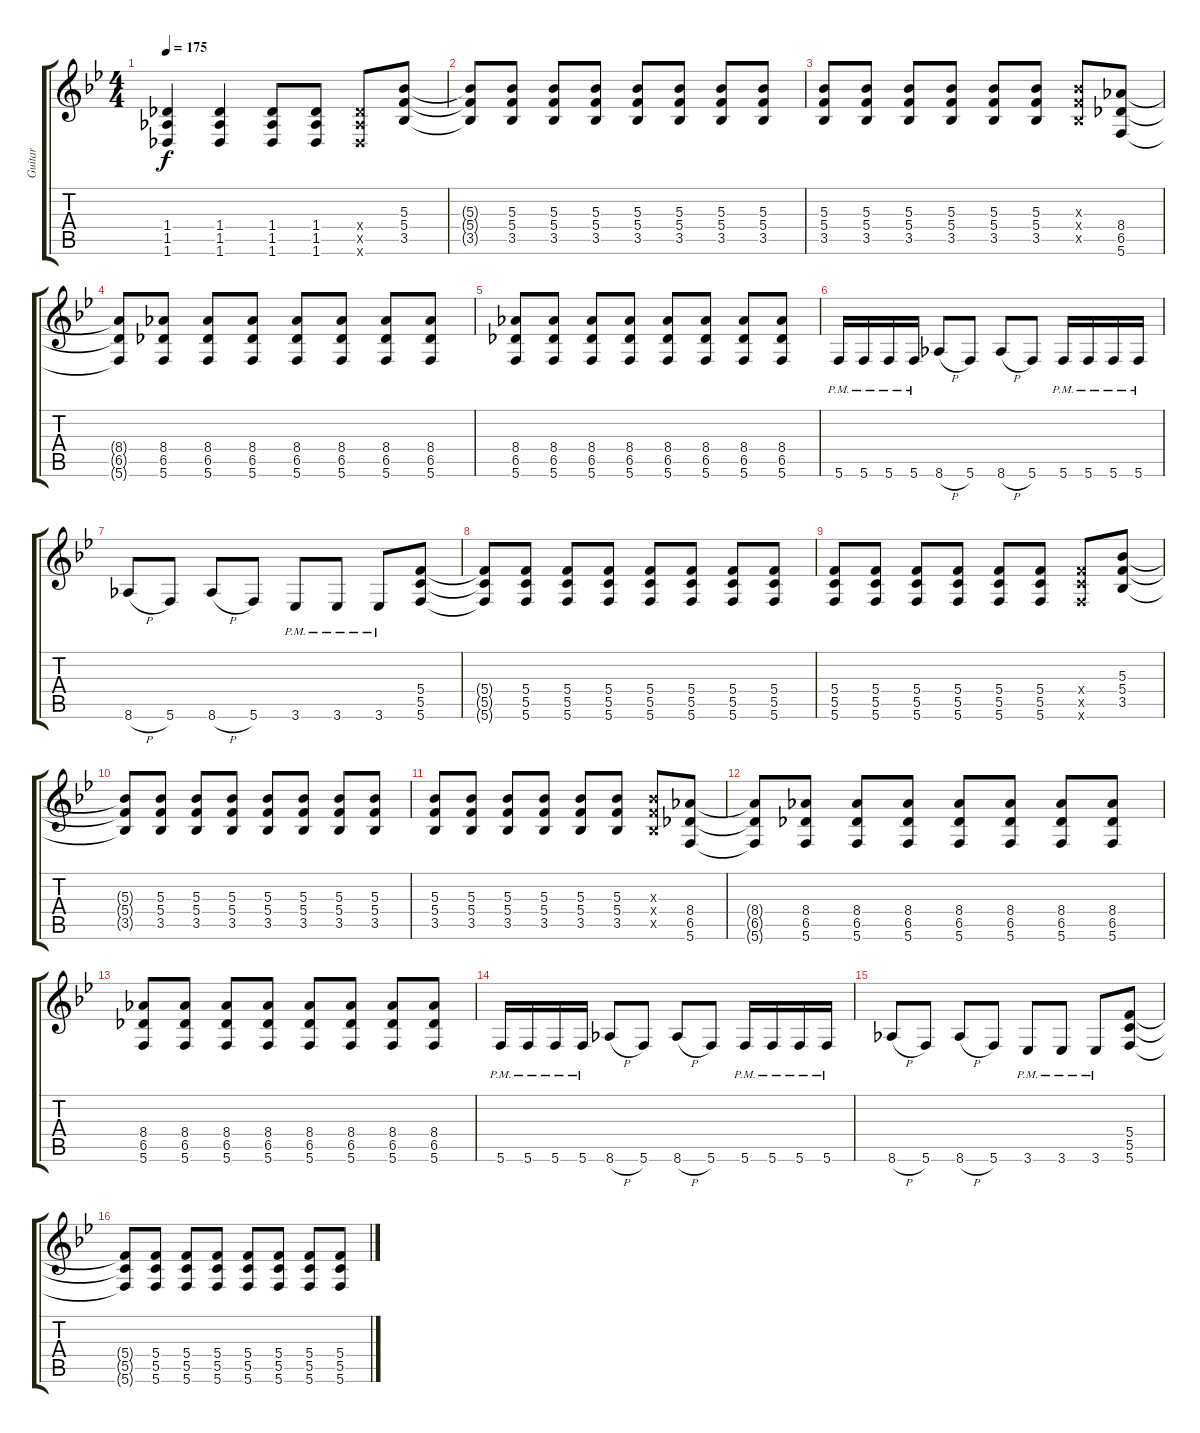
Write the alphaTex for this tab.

\track ("Guitar" "Guitar") {instrument overdrivenguitar}
\staff {score tabs}
\tuning (D4 A3 F3 C3 G2 C2) {hide}
\ts (4 4)
\tempo 175
\clef g2
\ks bb
(1.4{t} 1.5{t} 1.6{t}).4{dy f} (1.4 1.5 1.6).4 (1.4 1.5 1.6).8 (1.4 1.5 1.6).8 (1.4{x} 1.5{x} 1.6{x}).8 (5.3 5.4 3.5).8 |
(5.3{t} 5.4{t} 3.5{t}).8 (5.3 5.4 3.5).8 (5.3 5.4 3.5).8 (5.3 5.4 3.5).8 (5.3 5.4 3.5).8 (5.3 5.4 3.5).8 (5.3 5.4 3.5).8 (5.3 5.4 3.5).8 |
(5.3 5.4 3.5).8 (5.3 5.4 3.5).8 (5.3 5.4 3.5).8 (5.3 5.4 3.5).8 (5.3 5.4 3.5).8 (5.3 5.4 3.5).8 (5.3{x} 5.4{x} 3.5{x}).8 (8.4 6.5 5.6).8 |
(8.4{t} 6.5{t} 5.6{t}).8 (8.4 6.5 5.6).8 (8.4 6.5 5.6).8 (8.4 6.5 5.6).8 (8.4 6.5 5.6).8 (8.4 6.5 5.6).8 (8.4 6.5 5.6).8 (8.4 6.5 5.6).8 |
(8.4 6.5 5.6).8 (8.4 6.5 5.6).8 (8.4 6.5 5.6).8 (8.4 6.5 5.6).8 (8.4 6.5 5.6).8 (8.4 6.5 5.6).8 (8.4 6.5 5.6).8 (8.4 6.5 5.6).8 |
5.6{pm}.16 5.6{pm}.16 5.6{pm}.16 5.6{pm}.16 8.6{h}.8 5.6.8 8.6{h}.8 5.6.8 5.6{pm}.16 5.6{pm}.16 5.6{pm}.16 5.6{pm}.16 |
8.6{h}.8 5.6.8 8.6{h}.8 5.6.8 3.6{pm}.8 3.6{pm}.8 3.6{pm}.8 (5.4 5.5 5.6).8 |
(5.4{t} 5.5{t} 5.6{t}).8 (5.4 5.5 5.6).8 (5.4 5.5 5.6).8 (5.4 5.5 5.6).8 (5.4 5.5 5.6).8 (5.4 5.5 5.6).8 (5.4 5.5 5.6).8 (5.4 5.5 5.6).8 |
(5.4 5.5 5.6).8 (5.4 5.5 5.6).8 (5.4 5.5 5.6).8 (5.4 5.5 5.6).8 (5.4 5.5 5.6).8 (5.4 5.5 5.6).8 (5.4{x} 5.5{x} 5.6{x}).8 (5.3 5.4 3.5).8 |
(5.3{t} 5.4{t} 3.5{t}).8 (5.3 5.4 3.5).8 (5.3 5.4 3.5).8 (5.3 5.4 3.5).8 (5.3 5.4 3.5).8 (5.3 5.4 3.5).8 (5.3 5.4 3.5).8 (5.3 5.4 3.5).8 |
(5.3 5.4 3.5).8 (5.3 5.4 3.5).8 (5.3 5.4 3.5).8 (5.3 5.4 3.5).8 (5.3 5.4 3.5).8 (5.3 5.4 3.5).8 (5.3{x} 5.4{x} 3.5{x}).8 (8.4 6.5 5.6).8 |
(8.4{t} 6.5{t} 5.6{t}).8 (8.4 6.5 5.6).8 (8.4 6.5 5.6).8 (8.4 6.5 5.6).8 (8.4 6.5 5.6).8 (8.4 6.5 5.6).8 (8.4 6.5 5.6).8 (8.4 6.5 5.6).8 |
(8.4 6.5 5.6).8 (8.4 6.5 5.6).8 (8.4 6.5 5.6).8 (8.4 6.5 5.6).8 (8.4 6.5 5.6).8 (8.4 6.5 5.6).8 (8.4 6.5 5.6).8 (8.4 6.5 5.6).8 |
5.6{pm}.16 5.6{pm}.16 5.6{pm}.16 5.6{pm}.16 8.6{h}.8 5.6.8 8.6{h}.8 5.6.8 5.6{pm}.16 5.6{pm}.16 5.6{pm}.16 5.6{pm}.16 |
8.6{h}.8 5.6.8 8.6{h}.8 5.6.8 3.6{pm}.8 3.6{pm}.8 3.6{pm}.8 (5.4 5.5 5.6).8 |
(5.4{t} 5.5{t} 5.6{t}).8 (5.4 5.5 5.6).8 (5.4 5.5 5.6).8 (5.4 5.5 5.6).8 (5.4 5.5 5.6).8 (5.4 5.5 5.6).8 (5.4 5.5 5.6).8 (5.4 5.5 5.6).8
